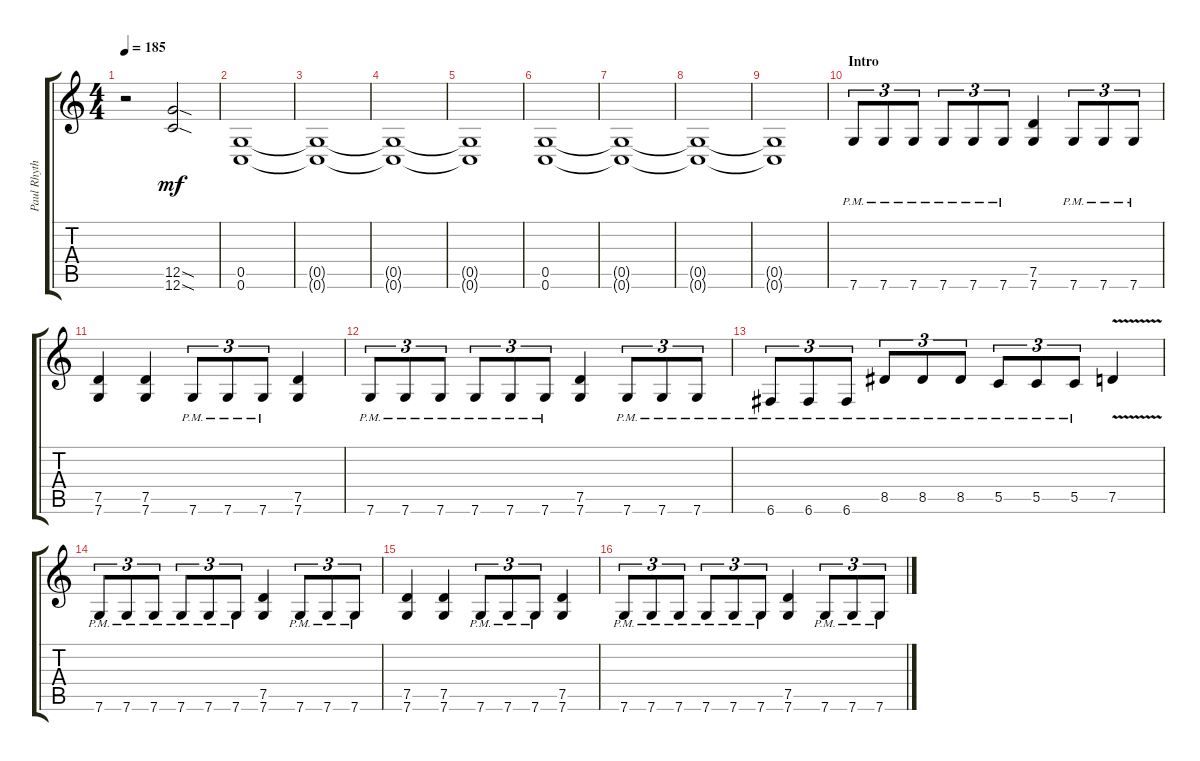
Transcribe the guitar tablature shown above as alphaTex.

\track ("Paul Rhythm" "Paul Rhyth") {instrument distortionguitar}
\staff {score tabs}
\tuning (D4 A3 F3 C3 G2 C2) {hide}
\ts (4 4)
\tempo 185
\clef g2
\ks c
r.2{dy mf instrument distortionguitar} (12.5{sod} 12.6{sod}).2 |
(0.5 0.6).1 |
(0.5{t} 0.6{t}).1 |
(0.5{t} 0.6{t}).1 |
(0.5{t} 0.6{t}).1 |
(0.5 0.6).1 |
(0.5{t} 0.6{t}).1 |
(0.5{t} 0.6{t}).1 |
(0.5{t} 0.6{t}).1 |
\section ("" "Intro")
7.6{pm}.8{tu (3 2)} 7.6{pm}.8{tu (3 2)} 7.6{pm}.8{tu (3 2)} 7.6{pm}.8{tu (3 2)} 7.6{pm}.8{tu (3 2)} 7.6{pm}.8{tu (3 2)} (7.5 7.6).4 7.6{pm}.8{tu (3 2)} 7.6{pm}.8{tu (3 2)} 7.6{pm}.8{tu (3 2)} |
(7.5 7.6).4 (7.5 7.6).4 7.6{pm}.8{tu (3 2)} 7.6{pm}.8{tu (3 2)} 7.6{pm}.8{tu (3 2)} (7.5 7.6).4 |
7.6{pm}.8{tu (3 2)} 7.6{pm}.8{tu (3 2)} 7.6{pm}.8{tu (3 2)} 7.6{pm}.8{tu (3 2)} 7.6{pm}.8{tu (3 2)} 7.6{pm}.8{tu (3 2)} (7.5 7.6).4 7.6{pm}.8{tu (3 2)} 7.6{pm}.8{tu (3 2)} 7.6{pm}.8{tu (3 2)} |
6.6{pm}.8{tu (3 2)} 6.6{pm}.8{tu (3 2)} 6.6{pm}.8{tu (3 2)} 8.5{pm}.8{tu (3 2)} 8.5{pm}.8{tu (3 2)} 8.5{pm}.8{tu (3 2)} 5.5{pm}.8{tu (3 2)} 5.5{pm}.8{tu (3 2)} 5.5{pm}.8{tu (3 2)} 7.5{v}.4 |
7.6{pm}.8{tu (3 2)} 7.6{pm}.8{tu (3 2)} 7.6{pm}.8{tu (3 2)} 7.6{pm}.8{tu (3 2)} 7.6{pm}.8{tu (3 2)} 7.6{pm}.8{tu (3 2)} (7.5 7.6).4 7.6{pm}.8{tu (3 2)} 7.6{pm}.8{tu (3 2)} 7.6{pm}.8{tu (3 2)} |
(7.5 7.6).4 (7.5 7.6).4 7.6{pm}.8{tu (3 2)} 7.6{pm}.8{tu (3 2)} 7.6{pm}.8{tu (3 2)} (7.5 7.6).4 |
7.6{pm}.8{tu (3 2)} 7.6{pm}.8{tu (3 2)} 7.6{pm}.8{tu (3 2)} 7.6{pm}.8{tu (3 2)} 7.6{pm}.8{tu (3 2)} 7.6{pm}.8{tu (3 2)} (7.5 7.6).4 7.6{pm}.8{tu (3 2)} 7.6{pm}.8{tu (3 2)} 7.6{pm}.8{tu (3 2)}
